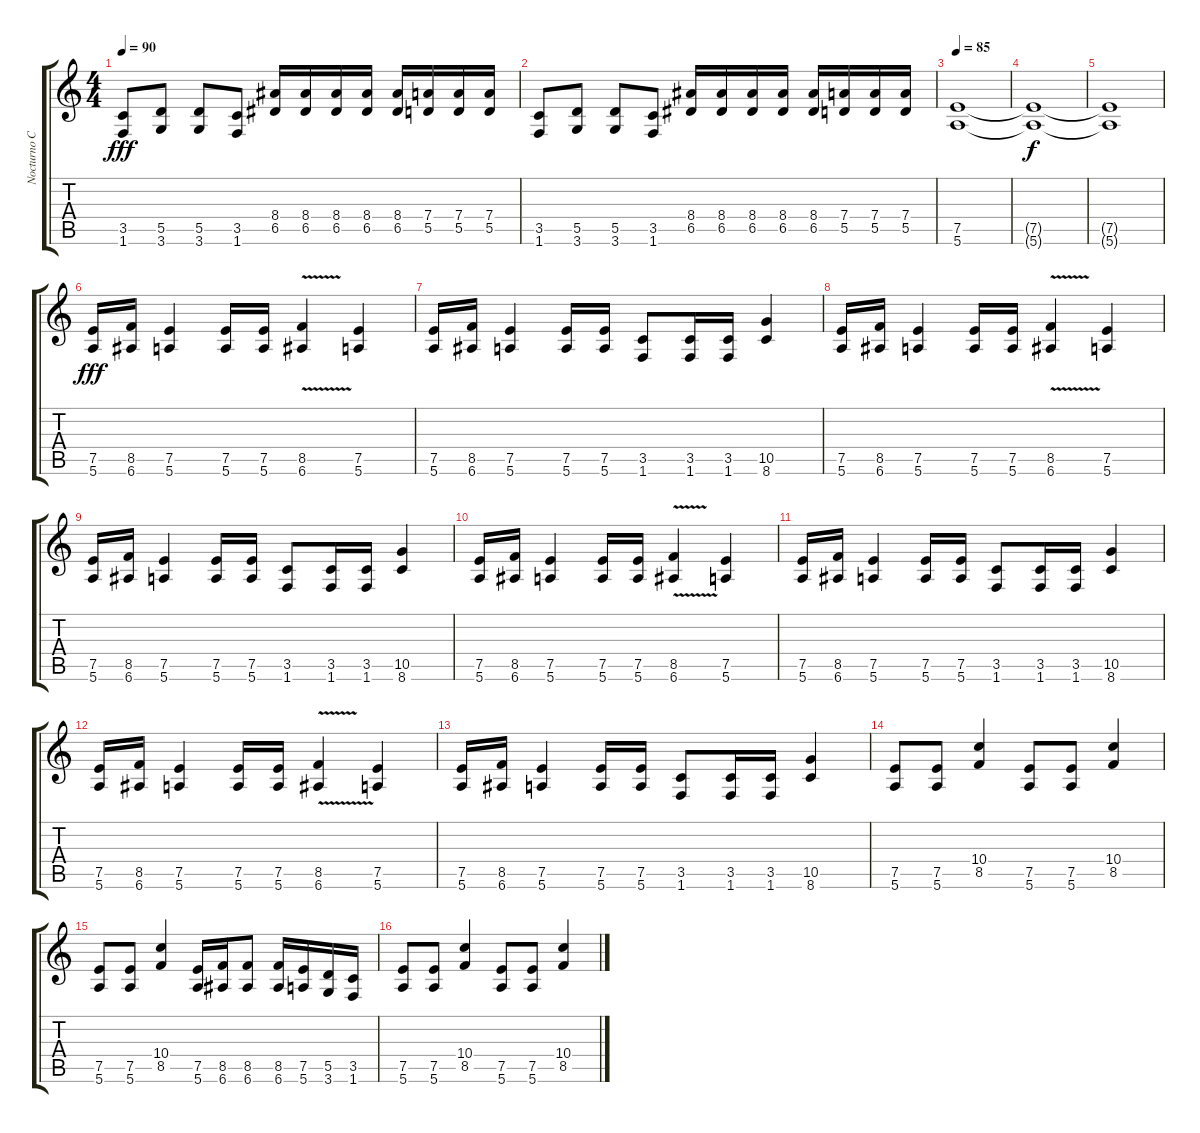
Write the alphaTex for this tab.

\track ("Nocturno Culto" "Nocturno C") {instrument distortionguitar}
\staff {score tabs}
\tuning (E4 B3 G3 D3 A2 E2) {hide}
\ts (4 4)
\tempo 90
\clef g2
\ks c
(3.5 1.6).8{dy fff} (5.5 3.6).8 (5.5 3.6).8 (3.5 1.6).8 (8.4 6.5).16 (8.4 6.5).16 (8.4 6.5).16 (8.4 6.5).16 (8.4 6.5).16 (7.4 5.5).16 (7.4 5.5).16 (7.4 5.5).16 |
(3.5 1.6).8 (5.5 3.6).8 (5.5 3.6).8 (3.5 1.6).8 (8.4 6.5).16 (8.4 6.5).16 (8.4 6.5).16 (8.4 6.5).16 (8.4 6.5).16 (7.4 5.5).16 (7.4 5.5).16 (7.4 5.5).16 |
\tempo 85
(7.5 5.6).1 |
(7.5{t} 5.6{t}).1{dy f} |
(7.5{t} 5.6{t}).1 |
(7.5 5.6).16{dy fff} (8.5 6.6).16 (7.5 5.6).4 (7.5 5.6).16 (7.5 5.6).16 (8.5{v} 6.6{v}).4 (7.5 5.6).4 |
(7.5 5.6).16 (8.5 6.6).16 (7.5 5.6).4 (7.5 5.6).16 (7.5 5.6).16 (3.5 1.6).8 (3.5 1.6).16 (3.5 1.6).16 (10.5 8.6).4 |
(7.5 5.6).16 (8.5 6.6).16 (7.5 5.6).4 (7.5 5.6).16 (7.5 5.6).16 (8.5{v} 6.6{v}).4 (7.5 5.6).4 |
(7.5 5.6).16 (8.5 6.6).16 (7.5 5.6).4 (7.5 5.6).16 (7.5 5.6).16 (3.5 1.6).8 (3.5 1.6).16 (3.5 1.6).16 (10.5 8.6).4 |
(7.5 5.6).16 (8.5 6.6).16 (7.5 5.6).4 (7.5 5.6).16 (7.5 5.6).16 (8.5{v} 6.6{v}).4 (7.5 5.6).4 |
(7.5 5.6).16 (8.5 6.6).16 (7.5 5.6).4 (7.5 5.6).16 (7.5 5.6).16 (3.5 1.6).8 (3.5 1.6).16 (3.5 1.6).16 (10.5 8.6).4 |
(7.5 5.6).16 (8.5 6.6).16 (7.5 5.6).4 (7.5 5.6).16 (7.5 5.6).16 (8.5{v} 6.6{v}).4 (7.5 5.6).4 |
(7.5 5.6).16 (8.5 6.6).16 (7.5 5.6).4 (7.5 5.6).16 (7.5 5.6).16 (3.5 1.6).8 (3.5 1.6).16 (3.5 1.6).16 (10.5 8.6).4 |
(7.5 5.6).8 (7.5 5.6).8 (10.4 8.5).4 (7.5 5.6).8 (7.5 5.6).8 (10.4 8.5).4 |
(7.5 5.6).8 (7.5 5.6).8 (10.4 8.5).4 (7.5 5.6).16 (8.5 6.6).16 (8.5 6.6).8 (8.5 6.6).16 (7.5 5.6).16 (5.5 3.6).16 (3.5 1.6).16 |
(7.5 5.6).8 (7.5 5.6).8 (10.4 8.5).4 (7.5 5.6).8 (7.5 5.6).8 (10.4 8.5).4
